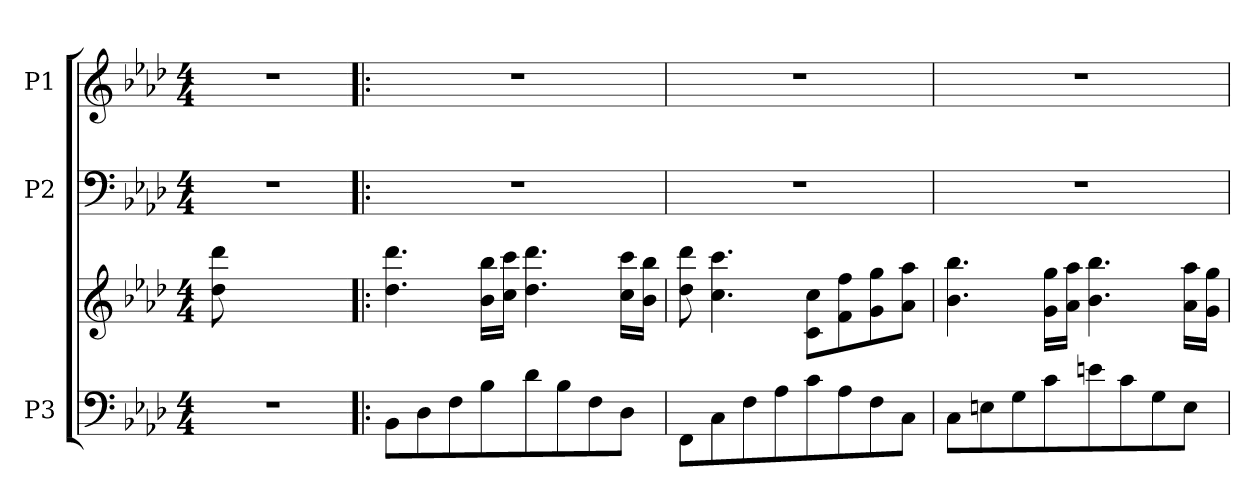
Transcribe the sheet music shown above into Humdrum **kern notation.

**kern	**kern	**kern	**kern
*part3	*part3	*part2	*part1
*staff4	*staff3	*staff2	*staff1
*I"P3	*	*I"P2	*I"P1
!!LO:PB:g=z
*clefF4	*clefG2	*clefF4	*clefG2
*k[b-e-a-d-]	*k[b-e-a-d-]	*k[b-e-a-d-]	*k[b-e-a-d-]
*f:	*f:	*f:	*f:
*M4/4	*M4/4	*M4/4	*M4/4
*MM65	*MM65	*MM65	*MM65
=1	=1	=1	=1
!LO:N:vis=1	!	!LO:N:vis=1	!LO:N:vis=1
1r	8dd-i\ 8ddd-i	1r	1r
.	2..ryy	.	.
=2!|:	=2!|:	=2!|:	=2!|:
8BB-i\L	4.dd-i\ 4.ddd-i	1r	1r
8D-i\	.	.	.
8Fi\	.	.	.
8B-i\	16b-i\ 16bb-iLL	.	.
.	16cci\ 16ccciJJ	.	.
8d-i\	4.dd-i\ 4.ddd-i	.	.
8B-i\	.	.	.
8Fi\	.	.	.
8D-i\J	16cci\ 16ccciLL	.	.
.	16b-i\ 16bb-iJJ	.	.
=3	=3	=3	=3
8FFi\L	8dd-i\ 8ddd-i	1r	1r
8Ci\	4.cci\ 4.ccci	.	.
8Fi\	.	.	.
8A-i\	.	.	.
8ci\	8ci\ 8cciL	.	.
8A-i\	8fi\ 8ffi	.	.
8Fi\	8gi\ 8ggi	.	.
8Ci\J	8a-i\ 8aa-iJ	.	.
=4	=4	=4	=4
8Ci\L	4.b-i\ 4.bb-i	1r	1r
8Eni\	.	.	.
8Gi\	.	.	.
8ci\	16gi\ 16ggiLL	.	.
.	16a-i\ 16aa-iJJ	.	.
8eni\	4.b-i\ 4.bb-i	.	.
8ci\	.	.	.
8Gi\	.	.	.
8Ei\J	16a-i\ 16aa-iLL	.	.
.	16gi\ 16ggiJJ	.	.
=	=	=	=
*-	*-	*-	*-
